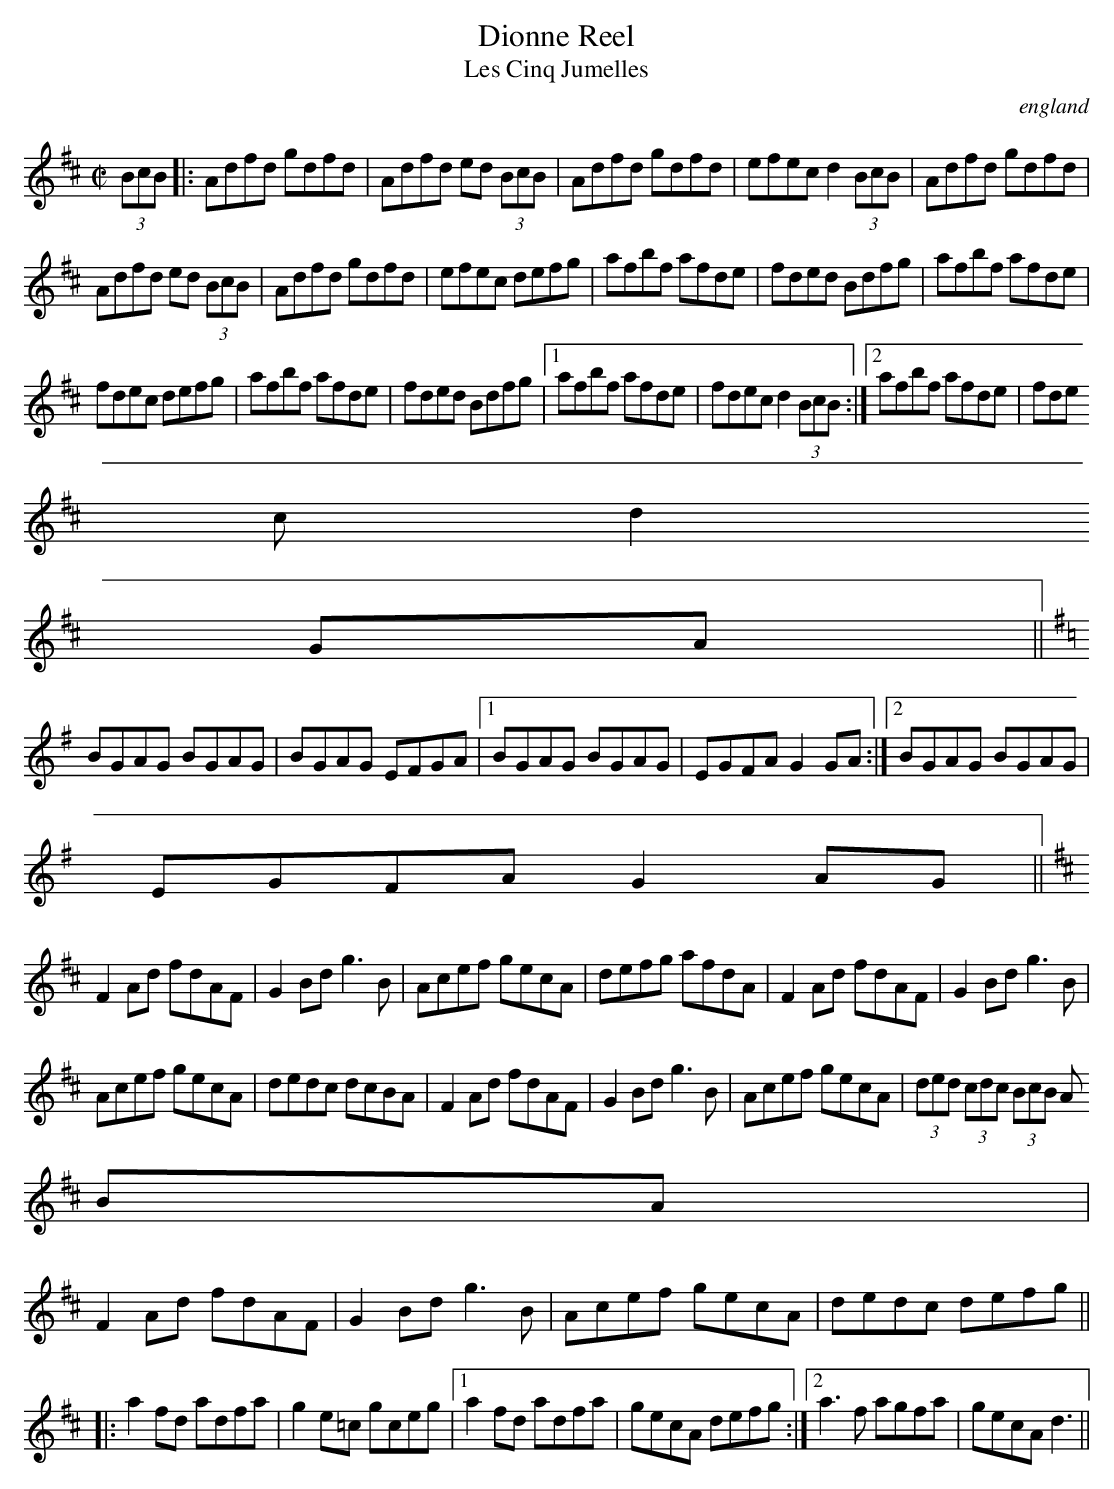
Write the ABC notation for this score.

X:1
T:Dionne Reel
T:Les Cinq Jumelles
O:england
L:1/8
M:C|
K:D
(3BcB|:Adfd gdfd|Adfd ed (3BcB|Adfd gdfd|efec d2 (3BcB|Adfd gdfd|
Adfd ed (3BcB|Adfd gdfd|efec defg|afbf afde|fded Bdfg|afbf afde|
fdec defg|afbf afde|fded Bdfg|1 afbf afde|fdec d2 (3BcB:|2 afbf afde|fde
c d2
GA||
K:G:
BGAG BGAG|BGAG EFGA|1 BGAG BGAG|EGFA G2 GA:|2 BGAG BGAG|
EGFA G2 AG||
K:D
F2 Ad fdAF|G2 Bd g3B|Acef gecA|defg afdA|F2 Ad fdAF|G2 Bd g3B|
Acef gecA|dedc dcBA|F2 Ad fdAF|G2 Bd g3B|Acef gecA|(3ded (3cdc (3BcB (3A
BA|
F2 Ad fdAF|G2 Bd g3B|Acef gecA|dedc defg||
|:a2 fd adfa|g2 e=c gceg|1 a2 fd adfa|gecA defg:|2 a3f agfa|gecA d3||
